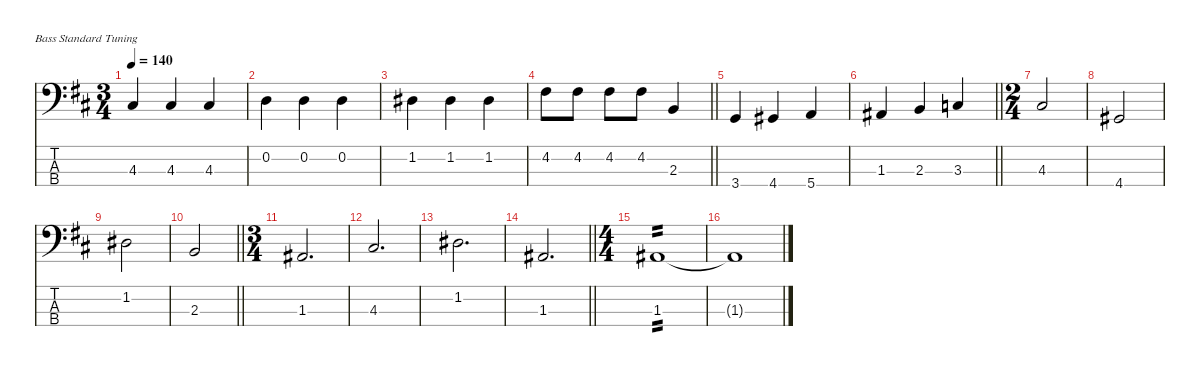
\defaultSystemsLayout 4
\hideDynamics
\bracketExtendMode nobrackets
\singleTrackTrackNamePolicy hidden
\multiTrackTrackNamePolicy hidden
\otherSystemsTrackNameOrientation horizontal
\track ("Bass" "bs.") {defaultSystemsLayout 8 instrument electricbasspick}
\staff {score tabs}
\tuning (G2 D2 A1 E1)
\ts (3 4)
\tempo 140
\clef f4
\ks d
4.3{acc #}.4{dy f beam Up} 4.3{acc #}.4{beam Up} 4.3{acc #}.4{beam Up} |
0.2{acc forcenatural}.4{beam Down} 0.2{acc forcenatural}.4{beam Down} 0.2{acc forcenatural}.4{beam Down} |
1.2{acc #}.4{beam Down} 1.2{acc #}.4{beam Down} 1.2{acc #}.4{beam Down} |
\barLineRight lightlight
4.2{acc #}.8{beam Down} 4.2{acc #}.8{beam Down} 4.2{acc #}.8{beam Down} 4.2{acc #}.8{beam Down} 2.3{acc forcenatural}.4{beam Up} |
3.4{acc forcenatural}.4{beam Up} 4.4{acc #}.4{beam Up} 5.4{acc forcenatural}.4{beam Up} |
\barLineRight lightlight
1.3{acc #}.4{beam Up} 2.3{acc forcenatural}.4{beam Up} 3.3{acc forcenatural}.4{beam Up} |
\ts (2 4)
4.3{acc #}.2{beam Up} |
4.4{acc #}.2{beam Up} |
1.2{acc #}.2{beam Down} |
\barLineRight lightlight
2.3{acc forcenatural}.2{beam Up} |
\ts (3 4)
1.3{acc #}.2{d beam Up} |
4.3{acc #}.2{d beam Up} |
1.2{acc #}.2{d beam Down} |
\barLineRight lightlight
1.3{acc #}.2{d beam Up} |
\ts (4 4)
1.3{acc #}.1{tp 2 beam Up} |
1.3{t acc #}.1{beam Up}
